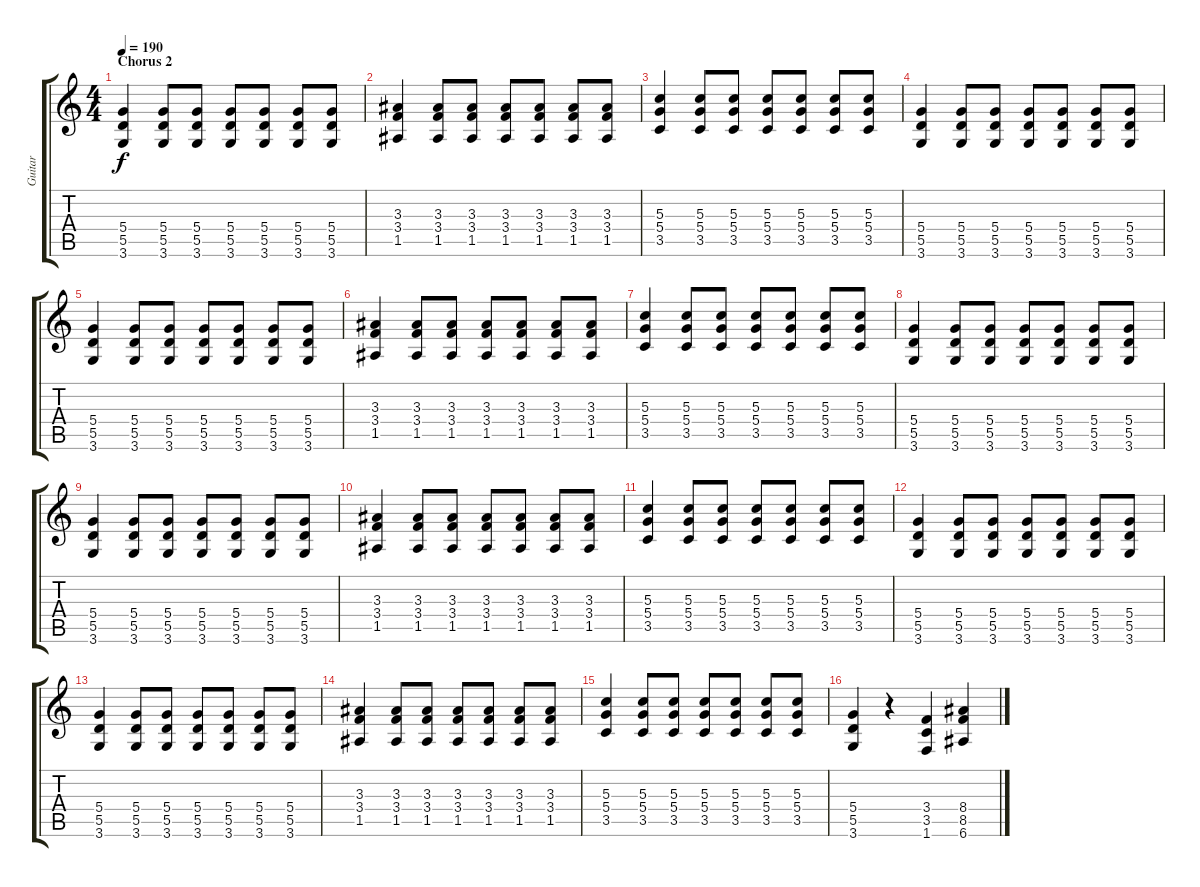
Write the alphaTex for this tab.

\track ("Guitar" "Guitar") {instrument distortionguitar}
\staff {score tabs}
\tuning (E4 B3 G3 D3 A2 E2) {hide}
\ts (4 4)
\section ("" "Chorus 2")
\tempo 190
\clef g2
\ks c
(5.4 5.5 3.6).4{dy f} (5.4 5.5 3.6).8 (5.4 5.5 3.6).8 (5.4 5.5 3.6).8 (5.4 5.5 3.6).8 (5.4 5.5 3.6).8 (5.4 5.5 3.6).8 |
(3.3 3.4 1.5).4 (3.3 3.4 1.5).8 (3.3 3.4 1.5).8 (3.3 3.4 1.5).8 (3.3 3.4 1.5).8 (3.3 3.4 1.5).8 (3.3 3.4 1.5).8 |
(5.3 5.4 3.5).4 (5.3 5.4 3.5).8 (5.3 5.4 3.5).8 (5.3 5.4 3.5).8 (5.3 5.4 3.5).8 (5.3 5.4 3.5).8 (5.3 5.4 3.5).8 |
(5.4 5.5 3.6).4 (5.4 5.5 3.6).8 (5.4 5.5 3.6).8 (5.4 5.5 3.6).8 (5.4 5.5 3.6).8 (5.4 5.5 3.6).8 (5.4 5.5 3.6).8 |
(5.4 5.5 3.6).4 (5.4 5.5 3.6).8 (5.4 5.5 3.6).8 (5.4 5.5 3.6).8 (5.4 5.5 3.6).8 (5.4 5.5 3.6).8 (5.4 5.5 3.6).8 |
(3.3 3.4 1.5).4 (3.3 3.4 1.5).8 (3.3 3.4 1.5).8 (3.3 3.4 1.5).8 (3.3 3.4 1.5).8 (3.3 3.4 1.5).8 (3.3 3.4 1.5).8 |
(5.3 5.4 3.5).4 (5.3 5.4 3.5).8 (5.3 5.4 3.5).8 (5.3 5.4 3.5).8 (5.3 5.4 3.5).8 (5.3 5.4 3.5).8 (5.3 5.4 3.5).8 |
(5.4 5.5 3.6).4 (5.4 5.5 3.6).8 (5.4 5.5 3.6).8 (5.4 5.5 3.6).8 (5.4 5.5 3.6).8 (5.4 5.5 3.6).8 (5.4 5.5 3.6).8 |
(5.4 5.5 3.6).4 (5.4 5.5 3.6).8 (5.4 5.5 3.6).8 (5.4 5.5 3.6).8 (5.4 5.5 3.6).8 (5.4 5.5 3.6).8 (5.4 5.5 3.6).8 |
(3.3 3.4 1.5).4 (3.3 3.4 1.5).8 (3.3 3.4 1.5).8 (3.3 3.4 1.5).8 (3.3 3.4 1.5).8 (3.3 3.4 1.5).8 (3.3 3.4 1.5).8 |
(5.3 5.4 3.5).4 (5.3 5.4 3.5).8 (5.3 5.4 3.5).8 (5.3 5.4 3.5).8 (5.3 5.4 3.5).8 (5.3 5.4 3.5).8 (5.3 5.4 3.5).8 |
(5.4 5.5 3.6).4 (5.4 5.5 3.6).8 (5.4 5.5 3.6).8 (5.4 5.5 3.6).8 (5.4 5.5 3.6).8 (5.4 5.5 3.6).8 (5.4 5.5 3.6).8 |
(5.4 5.5 3.6).4 (5.4 5.5 3.6).8 (5.4 5.5 3.6).8 (5.4 5.5 3.6).8 (5.4 5.5 3.6).8 (5.4 5.5 3.6).8 (5.4 5.5 3.6).8 |
(3.3 3.4 1.5).4 (3.3 3.4 1.5).8 (3.3 3.4 1.5).8 (3.3 3.4 1.5).8 (3.3 3.4 1.5).8 (3.3 3.4 1.5).8 (3.3 3.4 1.5).8 |
(5.3 5.4 3.5).4 (5.3 5.4 3.5).8 (5.3 5.4 3.5).8 (5.3 5.4 3.5).8 (5.3 5.4 3.5).8 (5.3 5.4 3.5).8 (5.3 5.4 3.5).8 |
(5.4 5.5 3.6).4 r.4 (3.4 3.5 1.6).4 (8.4 8.5 6.6).4
